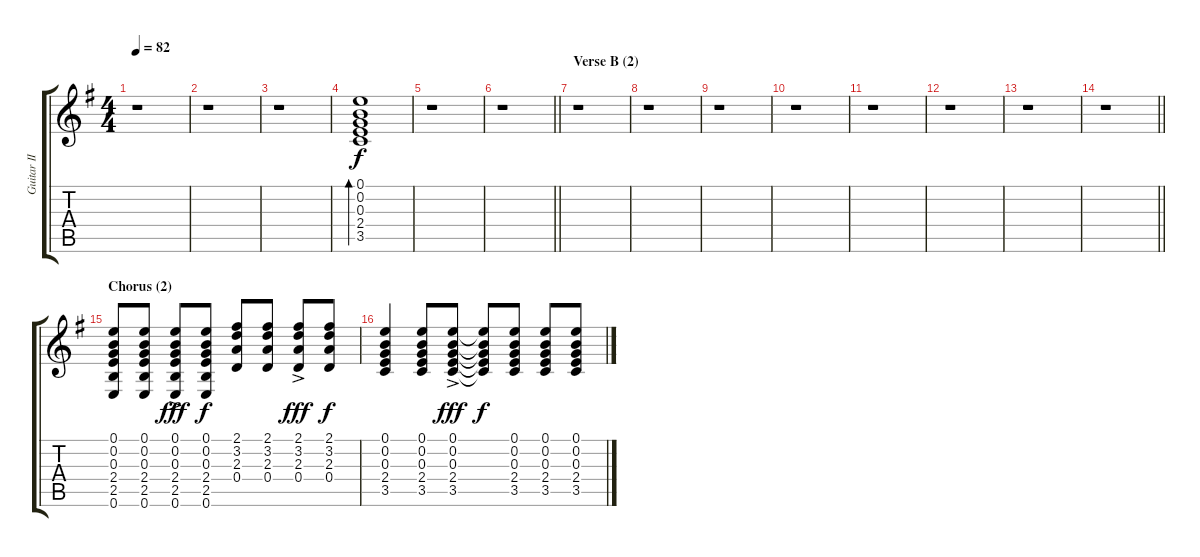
\track ("Guitar II" "Guitar II") {instrument acousticguitarsteel}
\staff {score tabs}
\tuning (E4 B3 G3 D3 A2 E2) {hide}
\ts (4 4)
\tempo 82
\clef g2
\ks eminor
r.1{dy f} |
r.1 |
r.1 |
(0.1 0.2 0.3 2.4 3.5).1{bd 120} |
r.1 |
\barLineRight lightlight
r.1 |
\section ("" "Verse B (2)")
r.1 |
r.1 |
r.1 |
r.1 |
r.1 |
r.1 |
r.1 |
\barLineRight lightlight
r.1 |
\section ("" "Chorus (2)")
(0.1 0.2 0.3 2.4 2.5 0.6).8 (0.1 0.2 0.3 2.4 2.5 0.6).8 (0.1{ac} 0.2{ac} 0.3{ac} 2.4{ac} 2.5{ac} 0.6{ac}).8{dy fff} (0.1 0.2 0.3 2.4 2.5 0.6).8{dy f} (2.1 3.2 2.3 0.4).8 (2.1 3.2 2.3 0.4).8 (2.1{ac} 3.2{ac} 2.3{ac} 0.4{ac}).8{dy fff} (2.1 3.2 2.3 0.4).8{dy f} |
(0.1 0.2 0.3 2.4 3.5).4 (0.1 0.2 0.3 2.4 3.5).8 (0.1{ac} 0.2{ac} 0.3{ac} 2.4{ac} 3.5{ac}).8{dy fff} (0.1{t} 0.2{t} 0.3{t} 2.4{t} 3.5{t}).8{dy f} (0.1 0.2 0.3 2.4 3.5).8 (0.1 0.2 0.3 2.4 3.5).8 (0.1 0.2 0.3 2.4 3.5).8
